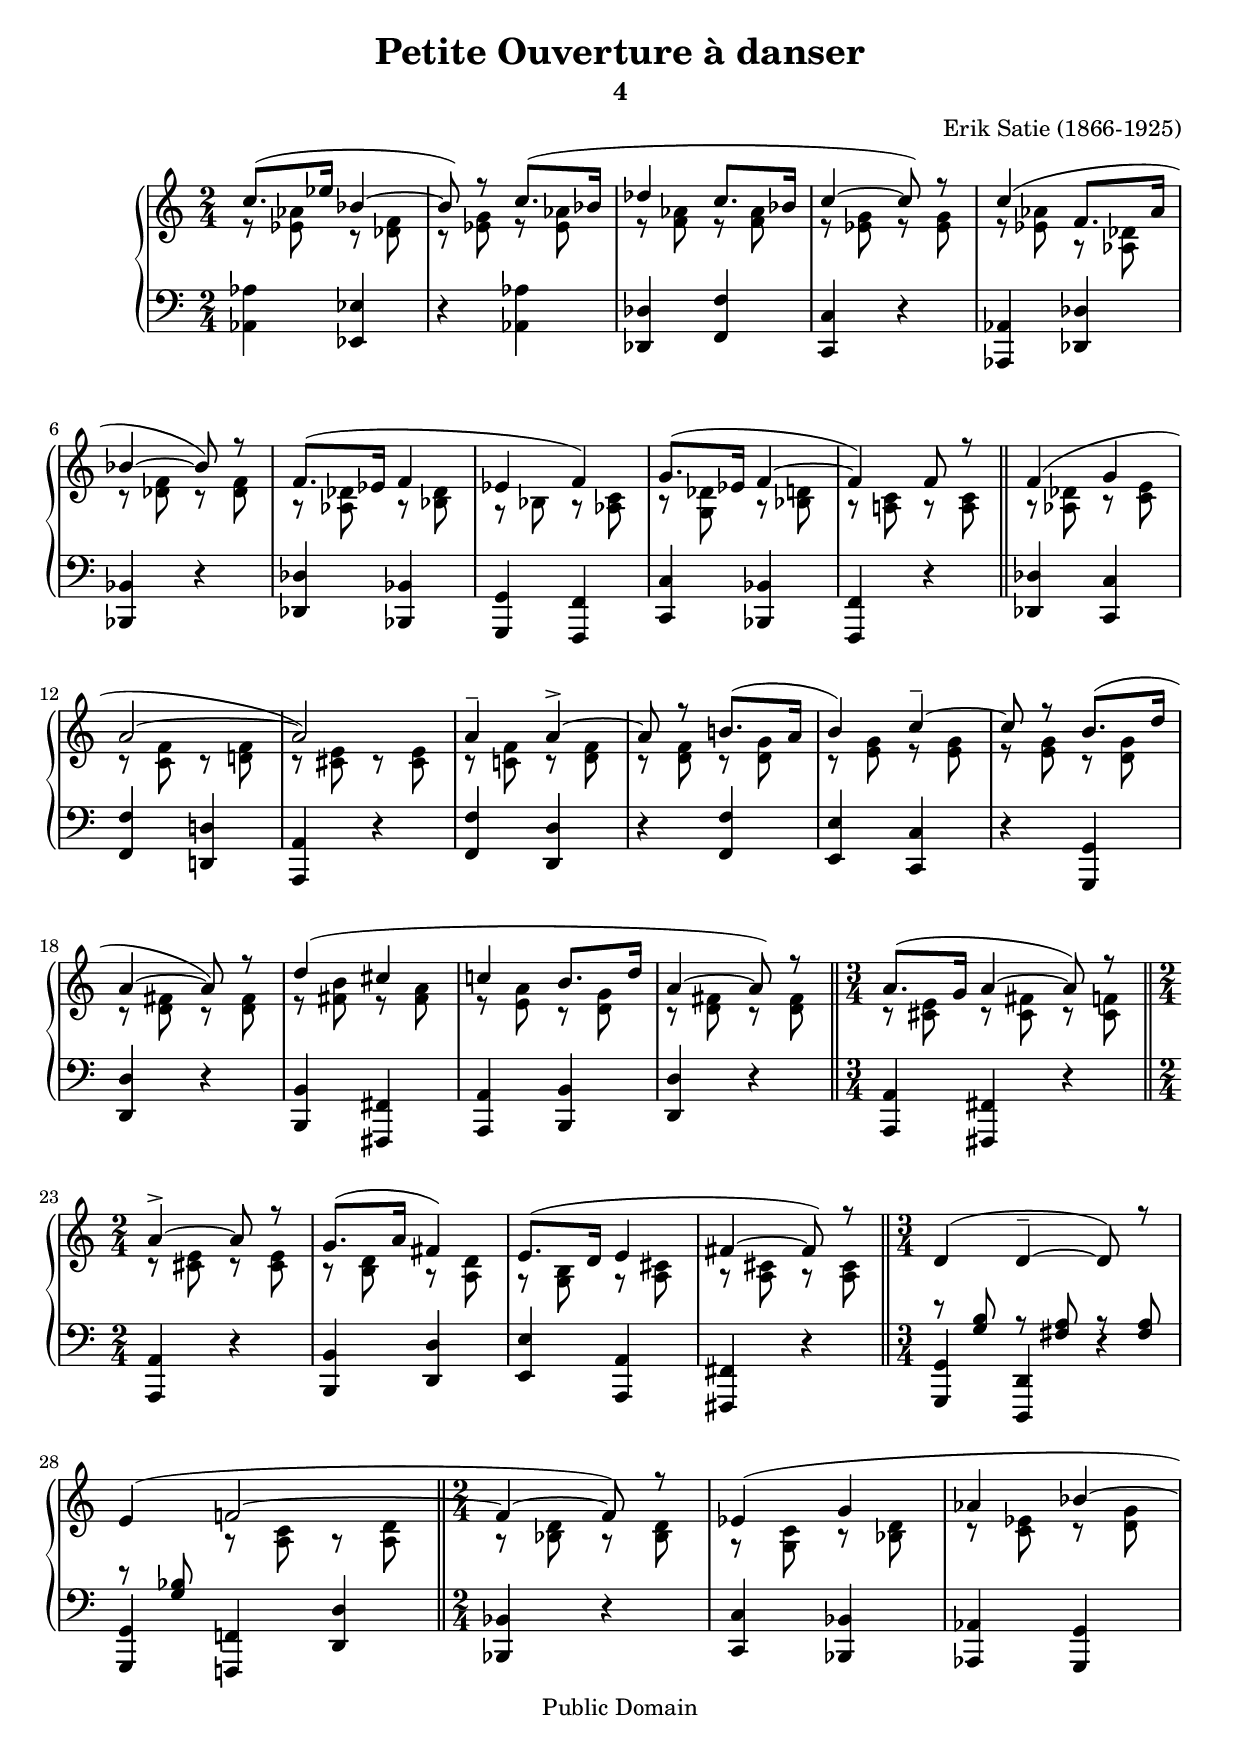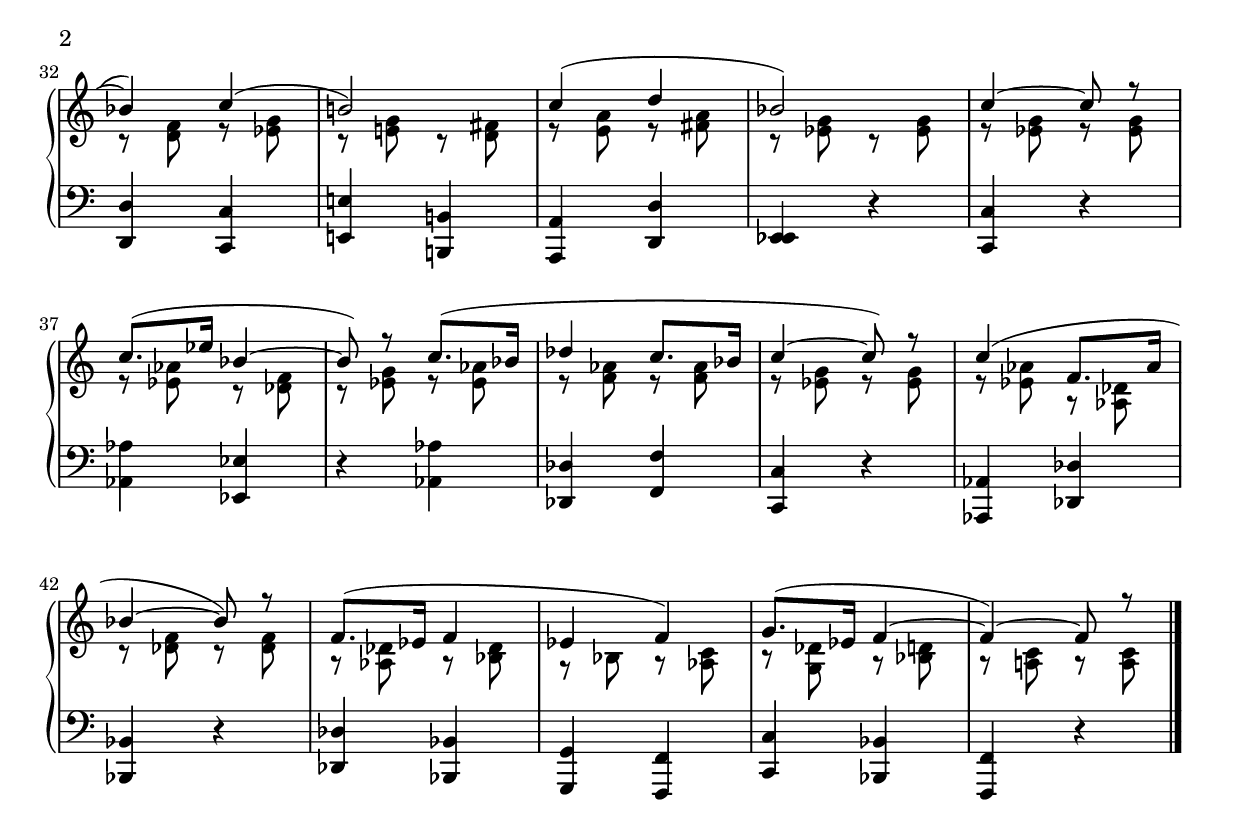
\header {
  title = "Petite Ouverture à danser"
  subtitle = "4"
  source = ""
  composer = "Erik Satie (1866-1925)"
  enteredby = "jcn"
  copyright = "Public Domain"
}

\version "2.7.32"

global =  {
  \key a \minor
  \time 2/4
  s2*10
  \bar "||"
  s2*11
  \bar "||"
  \time 3/4
  s2.
  \bar "||"
  \time 2/4
  s2*4
  \bar "||"
  \time 3/4
  s2.*2
  \bar "||"
  \time 2/4
  s2*18
  \bar "|."
}
  
i = \context Staff \relative c''\new Voice {
  \voiceOne

  c8.( es16 bes4 ~ |  bes8) r c8.( bes16 | des4 c8. bes16 | c4 ~  c8) r |
  c4( f,8. as16 | bes4 ~  bes8) r | f8.( es16 f4 | es  f) |
  g8.( es16 f4 ~ |  f) f8 r

  % Au mouvement
  f4 ( g | a2 ~ |  a) | a4-- a-> ~ | a8 r b!8.( a16 |  b4) c-- ~ |
  c8 r b8.( d16 | a4 ~  a8) r | d4( cis | c! b8. d16 | a4 ~  a8) r

  a8.( g16 a4 ~  a8) r |

  a4-> ~ a8 r | g8.( a16  fis4) | e8.( d16 e4 | fis ~  fis8) r

  d4( d-- ~  d8) r e4( f!2 ~ |

  f4 ~  f8) r | es4( g | as bes ~ |  bes) c( |  b!2) | c4( d |  bes2) | c4~ c8 r |
  
  % copy from begin: 1-10
  c8.( es16 bes4 ~ |  bes8) r c8.( bes16 | des4 c8. bes16 | c4 ~  c8) r |
  c4( f,8. as16 | bes4 ~  bes8) r | f8.( es16 f4 | es  f) |
%  g8.( es16 f4 ~ |  f) f8 r ?
  g8.( es16 f4 ~ |  f) ~ f8 r
  
}

ii = \context Staff \relative c'\new Voice{
  \voiceTwo

  r8 <es as> r <des f> | r <es g> r <es as> | r <f as> r <f as> |
  r <es g> r <es g> | r <es as> r <as, des> | r <des f> r <des f> |
  r <as des> r <bes des> | r bes r <as c> | r <g des'> r <bes d> |
  r <a! c> r <a c>

  % Au movement
  r <as des> r <c e> | r <c f> r <d! f> | r <cis e> r <cis e> |
  r <c! f> r <d f> | r <d f> r <d g> | r <e g> r <e g> | r <e g> r <d g> |
  r <d fis> r <d fis> | r <fis b> r <fis a> | r <e a> r <d g> |
  r <d fis> r <d fis> |

  r <cis e> r <cis fis> r <cis f> |

  r <cis e> r <cis e> | r <b d> r <a d> | r <g b> r <a cis> |
  r <a cis> r <a cis> |

  \change Staff=bass\voiceOne
  r <g b> r <fis a> r <fis a> | r <g bes>
  \change Staff=treble\voiceTwo
  r <a c> r <a d> |

  r <bes d> r <bes d> | r <g c> r <bes d> | r <c es> r <d g> |
  r <d f> r <es g> | r <e! g> r <d fis> | r <e a> r <fis a> |
  r <es g> r <es g> | r <es g> r <es g> |

  
  % copy from begin: 1-10
  r8 <es as> r <des f> | r <es g> r <es as> | r <f as> r <f as> |
  r <es g> r <es g> | r <es as> r <as, des> | r <des f> r <des f> |
  r <as des> r <bes des> | r bes r <as c> | r <g des'> r <bes d> |
  r <a! c> r <a c>
 
}

lower = \context Staff  \relative c \new Voice{

  <as as'>4 <es es'> | r <as as'> | <des, des'> <f f'> | <c c'> r |
  <as as'> <des des'> | <bes bes'> r | <des des'> <bes bes'> |
  <g g'> <f f'> | <c' c'> <bes bes'> | <f f'> r |

  % Au movement
  <des' des'> <c c'> | <f f'> <d! d'!> | <a a'> r | <f' f'> <d d'> |
  r <f f'> | <e e'> <c c'> | r <g g'> | <d' d'> r | <b b'> <fis fis'> |
  <a a'> <b b'> | <d d'> r |

  <a a'> <fis fis'> r |

  <a a'> r | <b b'> <d d'> | <e e'> <a, a'> | <fis fis'> r |

  <g g'> <d d'> r | <g g'> <f! f'!> <d' d'> |

  <bes bes'> r | <c c'>  <bes bes'> | <as as'> <g g'> | <d' d'> <c c'> |
  <e! e'!> <b! b'!> | <a a'> <d d'> | <es es> r | <c c'> r
  
  % copy from begin: 1-10
  <as' as'>4 <es es'> | r <as as'> | <des, des'> <f f'> | <c c'> r |
  <as as'> <des des'> | <bes bes'> r | <des des'> <bes bes'> |
  <g g'> <f f'> | <c' c'> <bes bes'> | <f f'> r |

}

\score {
    \context PianoStaff <<
	\new Staff = "treble" << 
	    \global 
	    \clef violin
	    \i
	    \ii
	>>
	\new Staff = "bass" <<
	    \global
	    \clef bass
	    \lower
	>>
    >>
    \layout {
	\context {
	    \Score
	    \override SpacingSpanner #'spacing-increment = #3
	}
    }
    \midi {
	\tempo 4 = 60
    }
}

%% Local Variables:
%% coding: utf-8
%% End:
